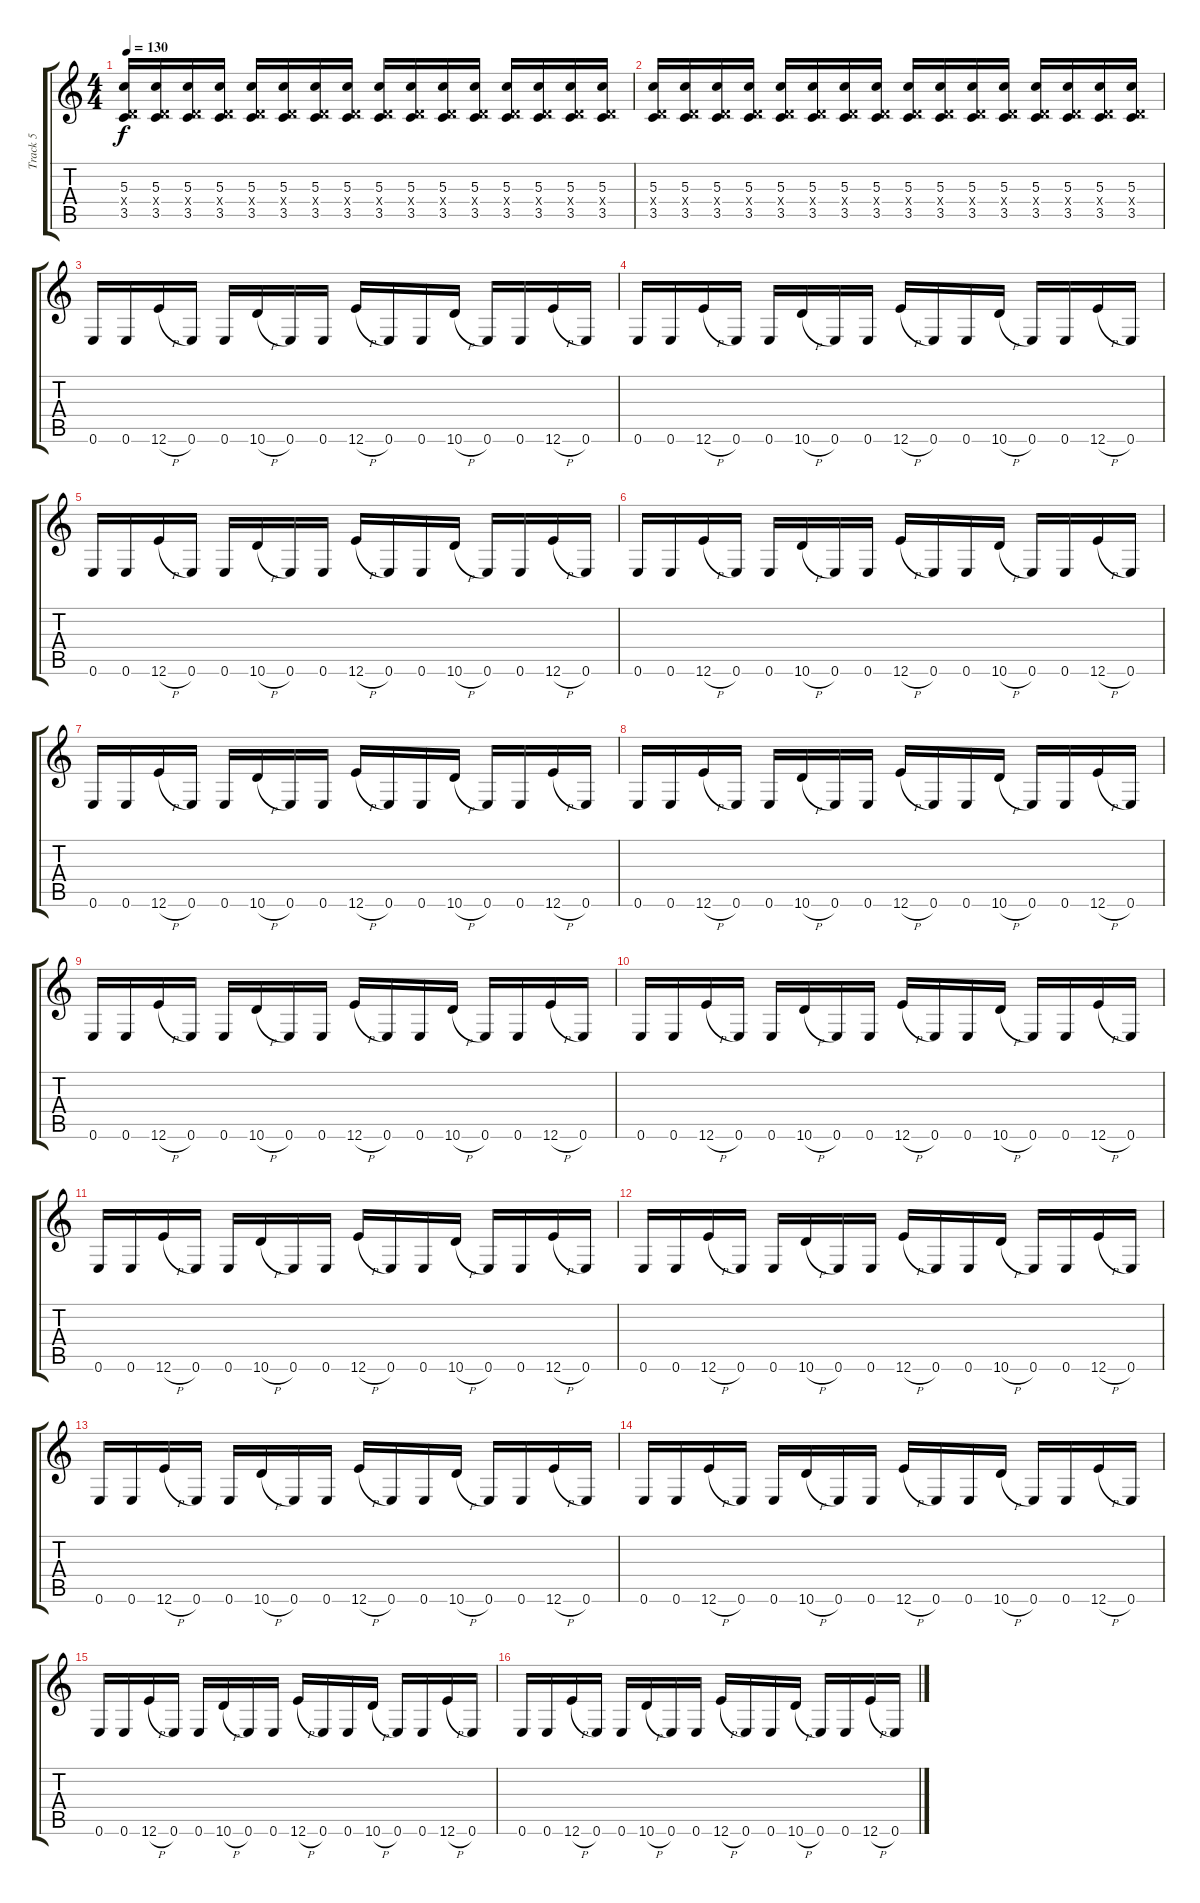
\track ("Track 5" "Track 5") {instrument overdrivenguitar}
\staff {score tabs}
\tuning (E4 B3 G3 D3 A2 E2) {hide}
\ts (4 4)
\tempo 130
\clef g2
\ks c
(5.3 0.4{x} 3.5).16{dy f volume 10} (5.3 0.4{x} 3.5).16 (5.3 0.4{x} 3.5).16 (5.3 0.4{x} 3.5).16 (5.3 0.4{x} 3.5).16 (5.3 0.4{x} 3.5).16 (5.3 0.4{x} 3.5).16 (5.3 0.4{x} 3.5).16 (5.3 0.4{x} 3.5).16 (5.3 0.4{x} 3.5).16 (5.3 0.4{x} 3.5).16 (5.3 0.4{x} 3.5).16 (5.3 0.4{x} 3.5).16 (5.3 0.4{x} 3.5).16 (5.3 0.4{x} 3.5).16 (5.3 0.4{x} 3.5).16 |
(5.3 0.4{x} 3.5).16{volume 10} (5.3 0.4{x} 3.5).16 (5.3 0.4{x} 3.5).16 (5.3 0.4{x} 3.5).16 (5.3 0.4{x} 3.5).16 (5.3 0.4{x} 3.5).16 (5.3 0.4{x} 3.5).16 (5.3 0.4{x} 3.5).16 (5.3 0.4{x} 3.5).16 (5.3 0.4{x} 3.5).16 (5.3 0.4{x} 3.5).16 (5.3 0.4{x} 3.5).16 (5.3 0.4{x} 3.5).16 (5.3 0.4{x} 3.5).16 (5.3 0.4{x} 3.5).16 (5.3 0.4{x} 3.5).16 |
0.6.16{volume 11 balance 15} 0.6.16 12.6{h}.16 0.6.16 0.6.16 10.6{h}.16 0.6.16 0.6.16 12.6{h}.16 0.6.16 0.6.16 10.6{h}.16 0.6.16 0.6.16 12.6{h}.16 0.6.16 |
0.6.16{balance 1} 0.6.16 12.6{h}.16 0.6.16 0.6.16 10.6{h}.16 0.6.16 0.6.16 12.6{h}.16 0.6.16 0.6.16 10.6{h}.16 0.6.16 0.6.16 12.6{h}.16 0.6.16 |
0.6.16{volume 11 balance 15} 0.6.16 12.6{h}.16 0.6.16 0.6.16 10.6{h}.16 0.6.16 0.6.16 12.6{h}.16 0.6.16 0.6.16 10.6{h}.16 0.6.16 0.6.16 12.6{h}.16 0.6.16 |
0.6.16{volume 11 balance 15} 0.6.16 12.6{h}.16 0.6.16 0.6.16 10.6{h}.16 0.6.16 0.6.16 12.6{h}.16 0.6.16 0.6.16 10.6{h}.16 0.6.16 0.6.16 12.6{h}.16 0.6.16 |
0.6.16{volume 11 balance 15} 0.6.16 12.6{h}.16 0.6.16 0.6.16 10.6{h}.16 0.6.16 0.6.16 12.6{h}.16 0.6.16 0.6.16 10.6{h}.16 0.6.16 0.6.16 12.6{h}.16 0.6.16 |
0.6.16{volume 11 balance 15} 0.6.16 12.6{h}.16 0.6.16 0.6.16 10.6{h}.16 0.6.16 0.6.16 12.6{h}.16 0.6.16 0.6.16 10.6{h}.16 0.6.16 0.6.16 12.6{h}.16 0.6.16 |
0.6.16{volume 11 balance 15} 0.6.16 12.6{h}.16 0.6.16 0.6.16 10.6{h}.16 0.6.16 0.6.16 12.6{h}.16 0.6.16 0.6.16 10.6{h}.16 0.6.16 0.6.16 12.6{h}.16 0.6.16 |
0.6.16{volume 11 balance 15} 0.6.16 12.6{h}.16 0.6.16 0.6.16 10.6{h}.16 0.6.16 0.6.16 12.6{h}.16 0.6.16 0.6.16 10.6{h}.16 0.6.16 0.6.16 12.6{h}.16 0.6.16 |
0.6.16{volume 11 balance 15} 0.6.16 12.6{h}.16 0.6.16 0.6.16 10.6{h}.16 0.6.16 0.6.16 12.6{h}.16 0.6.16 0.6.16 10.6{h}.16 0.6.16 0.6.16 12.6{h}.16 0.6.16 |
0.6.16{volume 11 balance 15} 0.6.16 12.6{h}.16 0.6.16 0.6.16 10.6{h}.16 0.6.16 0.6.16 12.6{h}.16 0.6.16 0.6.16 10.6{h}.16 0.6.16 0.6.16 12.6{h}.16 0.6.16 |
0.6.16{volume 11 balance 15} 0.6.16 12.6{h}.16 0.6.16 0.6.16 10.6{h}.16 0.6.16 0.6.16 12.6{h}.16 0.6.16 0.6.16 10.6{h}.16 0.6.16 0.6.16 12.6{h}.16 0.6.16 |
0.6.16{volume 11 balance 15} 0.6.16 12.6{h}.16 0.6.16 0.6.16 10.6{h}.16 0.6.16 0.6.16 12.6{h}.16 0.6.16 0.6.16 10.6{h}.16 0.6.16 0.6.16 12.6{h}.16 0.6.16 |
0.6.16{volume 11 balance 15} 0.6.16 12.6{h}.16 0.6.16 0.6.16 10.6{h}.16 0.6.16 0.6.16 12.6{h}.16 0.6.16 0.6.16 10.6{h}.16 0.6.16 0.6.16 12.6{h}.16 0.6.16 |
0.6.16{volume 11 balance 15} 0.6.16 12.6{h}.16 0.6.16 0.6.16 10.6{h}.16 0.6.16 0.6.16 12.6{h}.16 0.6.16 0.6.16 10.6{h}.16 0.6.16 0.6.16 12.6{h}.16 0.6.16
